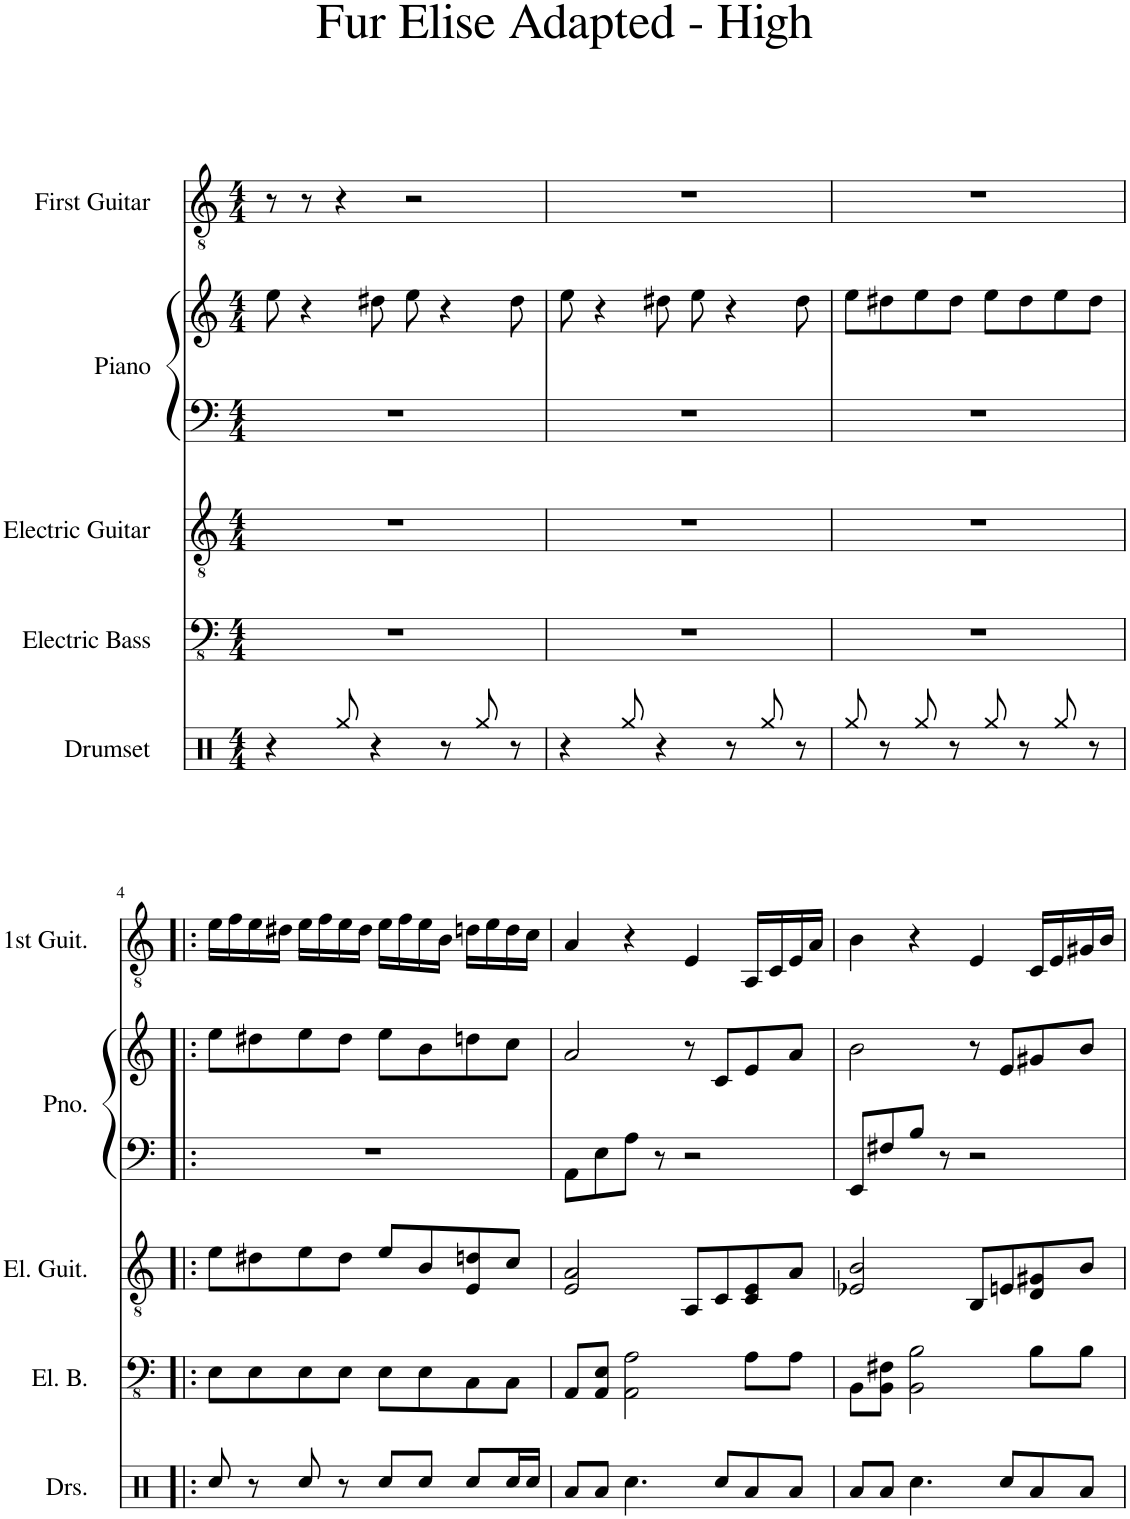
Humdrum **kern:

**kern	**kern	**kern	**kern	**kern	**kern
*part5	*part4	*part3	*part2	*part2	*part1
*staff6	*staff5	*staff4	*staff3	*staff2	*staff1
*I"Drumset	*I"Electric Bass	*I"Electric Guitar	*I"Piano	*	*I"First Guitar
*I'Drs.	*I'El. B.	*I'El. Guit.	*I'Pno.	*	*
*clefX	*clefFv4	*clefGv2	*clefF4	*clefG2	*clefGv2
*k[]	*k[]	*k[]	*k[]	*k[]	*k[]
*M4/4	*M4/4	*M4/4	*M4/4	*M4/4	*M4/4
=1	=1	=1	=1	=1	=1
4r	1r	1r	1r	8ee\	8r
.	.	.	.	4r	8r
8Rgg/	.	.	.	.	4r
4r	.	.	.	8dd#X\	.
.	.	.	.	8ee\	2r
8r	.	.	.	4r	.
8Rgg/	.	.	.	.	.
8r	.	.	.	8dd#\	.
=2	=2	=2	=2	=2	=2
4r	1r	1r	1r	8ee\	1r
.	.	.	.	4r	.
8Rgg/	.	.	.	.	.
4r	.	.	.	8dd#X\	.
.	.	.	.	8ee\	.
8r	.	.	.	4r	.
8Rgg/	.	.	.	.	.
8r	.	.	.	8dd#\	.
=3	=3	=3	=3	=3	=3
8Rgg/	1r	1r	1r	8ee\L	1r
8r	.	.	.	8dd#X\	.
8Rgg/	.	.	.	8ee\	.
8r	.	.	.	8dd#\J	.
8Rgg/	.	.	.	8ee\L	.
8r	.	.	.	8dd#\	.
8Rgg/	.	.	.	8ee\	.
8r	.	.	.	8dd#\J	.
!!LO:LB:g=z
=4!|:	=4!|:	=4!|:	=4!|:	=4!|:	=4!|:
8Rcc/	8EE\L	8e\L	1r	8ee\L	16e\LL
.	.	.	.	.	16f\
8r	8EE\	8d#X\	.	8dd#X\	16e\
.	.	.	.	.	16d#X\JJ
8Rcc/	8EE\	8e\	.	8ee\	16e\LL
.	.	.	.	.	16f\
8r	8EE\J	8d#\J	.	8dd#\J	16e\
.	.	.	.	.	16d#\JJ
8Rcc/L	8EE\L	8e/L	.	8ee\L	16e\LL
.	.	.	.	.	16f\
8Rcc/J	8EE\	8B/	.	8b\	16e\
.	.	.	.	.	16B\JJ
8Rcc/L	8CC\	8E/ 8dn/	.	8ddn\	16dn\LL
.	.	.	.	.	16e\
16Rcc/L	8CC\J	8c/J	.	8cc\J	16d\
16Rcc/JJ	.	.	.	.	16c\JJ
=5	=5	=5	=5	=5	=5
8Ra/L	8AAA/L	2E/ 2A/	8AA\L	2a/	4A/
8Ra/J	8AAA/ 8EE/J	.	8E\	.	.
4.Rcc\	2AAA\ 2AA\	.	8A\J	.	4r
.	.	.	8r	.	.
.	.	8AA/L	2r	8r	4E/
8Rcc/L	.	8C/	.	8c/L	.
8Ra/	8AA\L	8C/ 8E/	.	8e/	16AA/LL
.	.	.	.	.	16C/
8Ra/J	8AA\J	8A/J	.	8a/J	16E/
.	.	.	.	.	16A/JJ
=6	=6	=6	=6	=6	=6
8Ra/L	8BBB\L	2E-X/ 2B/	8EE/L	2b\	4B\
8Ra/J	8BBB\ 8FF#X\J	.	8F#X/	.	.
4.Rcc\	2BBB\ 2BB\	.	8B/J	.	4r
.	.	.	8r	.	.
.	.	8BB/L	2r	8r	4E/
8Rcc/L	.	8En/	.	8e/L	.
8Ra/	8BB\L	8D/ 8G#X/	.	8g#X/	16C/LL
.	.	.	.	.	16E/
8Ra/J	8BB\J	8B/J	.	8b/J	16G#X/
.	.	.	.	.	16B/JJ
=	=	=	=	=	=
*-	*-	*-	*-	*-	*-
